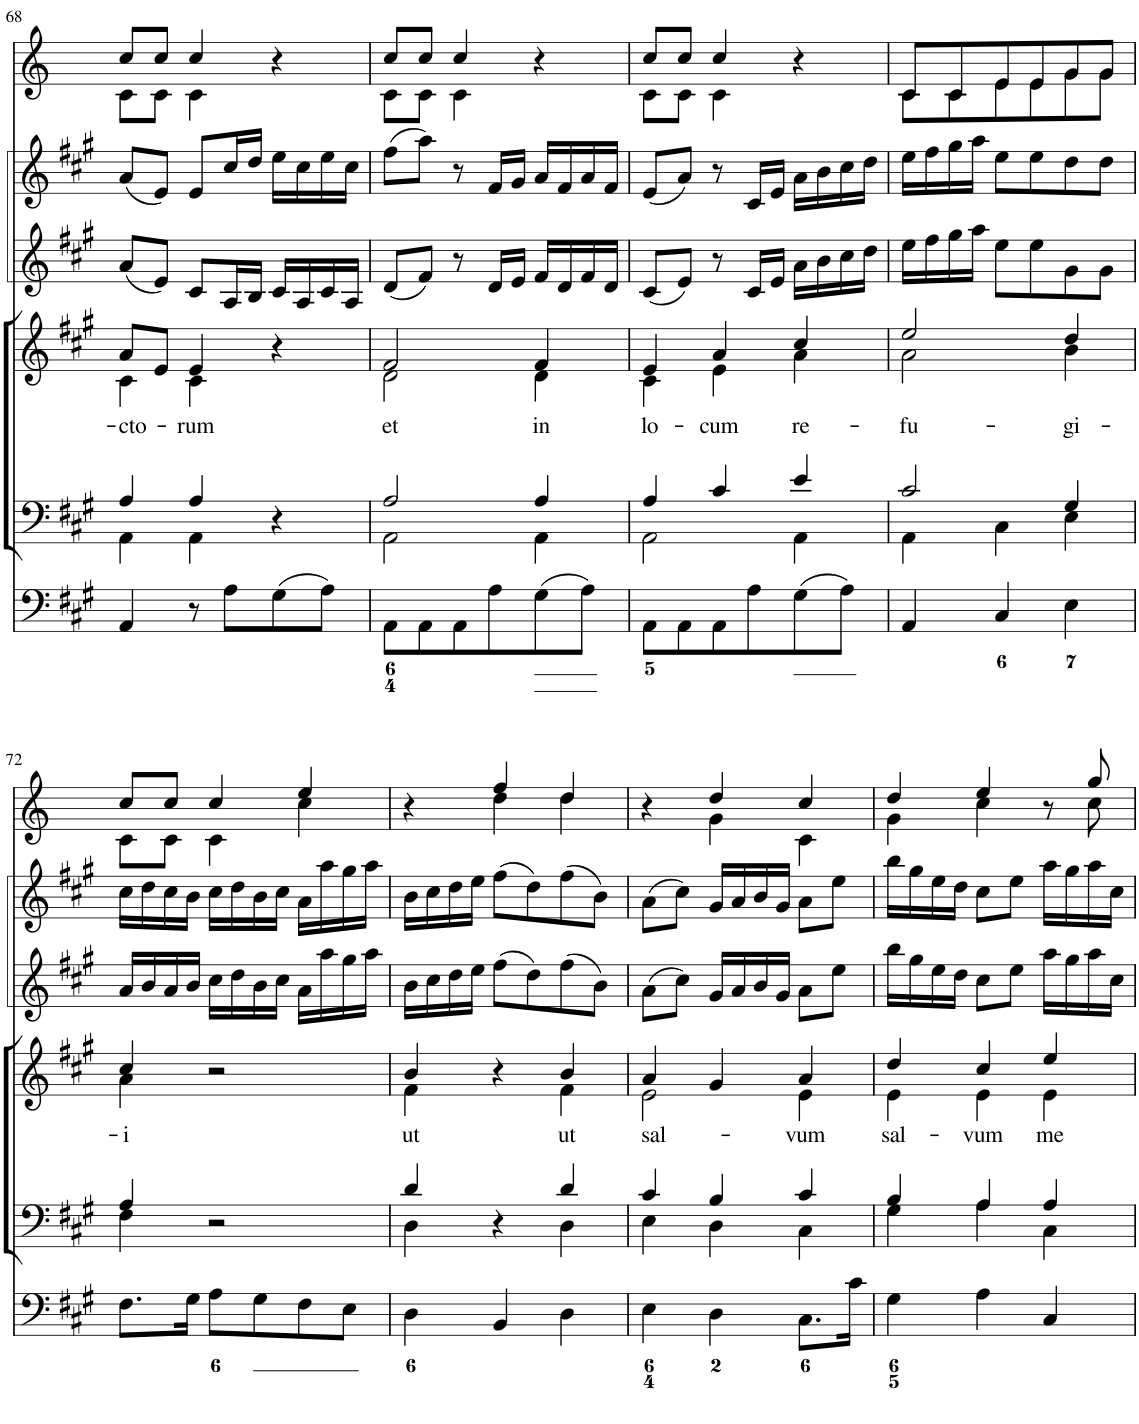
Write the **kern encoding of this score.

**kern	**kern	**kern	**text	**kern	**kern	**kern
*part6	*part5	*part4	*part4	*part3	*part2	*part1
*staff6	*staff5	*staff4	*staff4	*staff3	*staff2	*staff1
*I"Organ	*I"Voice	*I"Voice	*	*I"Violin	*I"Violini	*I"Corni in A
*	*	*	*	*I'Vln	*I'Vln	*
!!LO:PB:g=z
*clefF4	*clefF4	*clefG2	*	*clefG2	*clefG2	*clefG2
*	*	*	*	*	*	*Trd2c3
*k[f#c#g#]	*k[f#c#g#]	*k[f#c#g#]	*	*k[f#c#g#]	*k[f#c#g#]	*k[]
*M3/4	*M3/4	*M3/4	*	*M3/4	*M3/4	*M3/4
=68	=68	=68	=68	=68	=68	=68
*	*^	*	*	*	*	*
!	!	!	!	!LO:LY:b	!	!	!
*	*	*	*^	*	*	*	*^
4AA/	4A/	4AA\	8a/L	4c#\	-cto-	(8a/L	(8a/L	8cc/L	8c\L
.	.	.	8e/J	.	.	8e/J)	8e/J)	8cc/J	8c\J
!	!	!	!	!	!LO:LY:b	!	!	!	!
8r	4A/	4AA\	4e/	4c#\	-rum	8c#/L	8e/L	4cc/	4c\
8A\L	.	.	.	.	.	16A/L	16cc#/L	.	.
.	.	.	.	.	.	16B/JJ	16dd/JJ	.	.
(8G#\	4r	4ryy	4r	4ryy	.	16c#/LL	16ee\LL	4r	4ryy
.	.	.	.	.	.	16A/	16cc#\	.	.
8A\J)	.	.	.	.	.	16c#/	16ee\	.	.
.	.	.	.	.	.	16A/JJ	16cc#\JJ	.	.
=69	=69	=69	=69	=69	=69	=69	=69	=69	=69
!	!	!	!	!	!LO:LY:b	!	!	!	!
8AA\L	2A/	2AA\	2f#/	2d\	et	(8d/L	(8ff#\L	8cc/L	8c\L
8AA\	.	.	.	.	.	8f#/J)	8aa\J)	8cc/J	8c\J
8AA\	.	.	.	.	.	8r	8r	4cc/	4c\
8A\	.	.	.	.	.	16d/LL	16f#/LL	.	.
.	.	.	.	.	.	16e/JJ	16g#/JJ	.	.
!	!	!	!	!	!LO:LY:b	!	!	!	!
(8G#\	4A/	4AA\	4f#/	4d\	in	16f#/LL	16a/LL	4r	4ryy
.	.	.	.	.	.	16d/	16f#/	.	.
8A\J)	.	.	.	.	.	16f#/	16a/	.	.
.	.	.	.	.	.	16d/JJ	16f#/JJ	.	.
=70	=70	=70	=70	=70	=70	=70	=70	=70	=70
!	!	!	!	!	!LO:LY:b	!	!	!	!
8AA\L	4A/	2AA\	4e/	4c#\	lo-	(8c#/L	(8e/L	8cc/L	8c\L
8AA\	.	.	.	.	.	8e/J)	8a/J)	8cc/J	8c\J
!	!	!	!	!	!LO:LY:b	!	!	!	!
8AA\	4c#/	.	4a/	4e\	-cum	8r	8r	4cc/	4c\
8A\	.	.	.	.	.	16c#/LL	16c#/LL	.	.
.	.	.	.	.	.	16e/JJ	16e/JJ	.	.
!	!	!	!	!	!LO:LY:b	!	!	!	!
(8G#\	4e/	4AA\	4cc#/	4a\	re-	16a\LL	16a\LL	4r	4ryy
.	.	.	.	.	.	16b\	16b\	.	.
8A\J)	.	.	.	.	.	16cc#\	16cc#\	.	.
.	.	.	.	.	.	16dd\JJ	16dd\JJ	.	.
=71	=71	=71	=71	=71	=71	=71	=71	=71	=71
!	!	!	!	!	!LO:LY:b	!	!	!	!
4AA/	2c#/	4AA\	2ee/	2a\	-fu-	16ee\LL	16ee\LL	8c/L	8c\L
.	.	.	.	.	.	16ff#\	16ff#\	.	.
.	.	.	.	.	.	16gg#\	16gg#\	8c/	8c\
.	.	.	.	.	.	16aa\JJ	16aa\JJ	.	.
4C#/	.	4C#\	.	.	.	8ee\L	8ee\L	8e/	8e\
.	.	.	.	.	.	8ee\	8ee\	8e/	8e\
!	!	!	!	!	!LO:LY:b	!	!	!	!
4E\	4G#/	4E\	4dd/	4b\	-gi-	8g#\	8dd\	8g/	8g\
.	.	.	.	.	.	8g#\J	8dd\J	8g/J	8g\J
!!LO:LB:g=z	!!
=72	=72	=72	=72	=72	=72	=72	=72	=72	=72
!	!	!	!	!	!LO:LY:b	!	!	!	!
8.F#\L	4A/	4F#\	4cc#/	4a\	-i	16a/LL	16cc#\LL	8cc/L	8c\L
.	.	.	.	.	.	16b/	16dd\	.	.
.	.	.	.	.	.	16a/	16cc#\	8cc/J	8c\J
16G#\Jk	.	.	.	.	.	16b/JJ	16b\JJ	.	.
8A\L	2r	2ryy	2r	2ryy	.	16cc#\LL	16cc#\LL	4cc/	4c\
.	.	.	.	.	.	16dd\	16dd\	.	.
8G#\	.	.	.	.	.	16b\	16b\	.	.
.	.	.	.	.	.	16cc#\JJ	16cc#\JJ	.	.
8F#\	.	.	.	.	.	16a\LL	16a\LL	4ee/	4cc\
.	.	.	.	.	.	16aa\	16aa\	.	.
8E\J	.	.	.	.	.	16gg#\	16gg#\	.	.
.	.	.	.	.	.	16aa\JJ	16aa\JJ	.	.
=73	=73	=73	=73	=73	=73	=73	=73	=73	=73
!	!	!	!	!	!LO:LY:b	!	!	!	!
4D\	4d/	4D\	4b/	4f#\	ut	16b\LL	16b\LL	4r	4ryy
.	.	.	.	.	.	16cc#\	16cc#\	.	.
.	.	.	.	.	.	16dd\	16dd\	.	.
.	.	.	.	.	.	16ee\JJ	16ee\JJ	.	.
4BB/	4r	4ryy	4r	4ryy	.	(8ff#\L	(8ff#\L	4ff/	4dd\
.	.	.	.	.	.	8dd\)	8dd\)	.	.
!	!	!	!	!	!LO:LY:b	!	!	!	!
4D\	4d/	4D\	4b/	4f#\	ut	(8ff#\	(8ff#\	4dd/	4dd\
.	.	.	.	.	.	8b\J)	8b\J)	.	.
=74	=74	=74	=74	=74	=74	=74	=74	=74	=74
!	!	!	!	!	!LO:LY:b	!	!	!	!
4E\	4c#/	4E\	4a/	2e\	sal-	(8a\L	(8a\L	4r	4ryy
.	.	.	.	.	.	8cc#\J)	8cc#\J)	.	.
4D\	4B/	4D\	4g#/	.	.	16g#/LL	16g#/LL	4dd/	4g\
.	.	.	.	.	.	16a/	16a/	.	.
.	.	.	.	.	.	16b/	16b/	.	.
.	.	.	.	.	.	16g#/JJ	16g#/JJ	.	.
!	!	!	!	!	!LO:LY:b	!	!	!	!
8.C#\L	4c#/	4C#\	4a/	4e\	-vum	8a\L	8a\L	4cc/	4c\
.	.	.	.	.	.	8ee\J	8ee\J	.	.
16c#\Jk	.	.	.	.	.	.	.	.	.
=75	=75	=75	=75	=75	=75	=75	=75	=75	=75
!	!	!	!	!	!LO:LY:b	!	!	!	!
4G#\	4B/	4G#\	4dd/	4e\	sal-	16bb\LL	16bb\LL	4dd/	4g\
.	.	.	.	.	.	16gg#\	16gg#\	.	.
.	.	.	.	.	.	16ee\	16ee\	.	.
.	.	.	.	.	.	16dd\JJ	16dd\JJ	.	.
!	!	!	!	!	!LO:LY:b	!	!	!	!
4A\	4A/	4A\	4cc#/	4e\	-vum	8cc#\L	8cc#\L	4ee/	4cc\
.	.	.	.	.	.	8ee\J	8ee\J	.	.
!	!	!	!	!	!LO:LY:b	!	!	!	!
4C#/	4A/	4C#\	4ee/	4e\	me	16aa\LL	16aa\LL	8r	8ryy
.	.	.	.	.	.	16gg#\	16gg#\	.	.
.	.	.	.	.	.	16aa\	16aa\	8gg/	8cc\
.	.	.	.	.	.	16cc#\JJ	16cc#\JJ	.	.
*	*v	*v	*	*	*	*	*	*v	*v
*	*	*v	*v	*	*	*	*
=	=	=	=	=	=	=
*-	*-	*-	*-	*-	*-	*-
